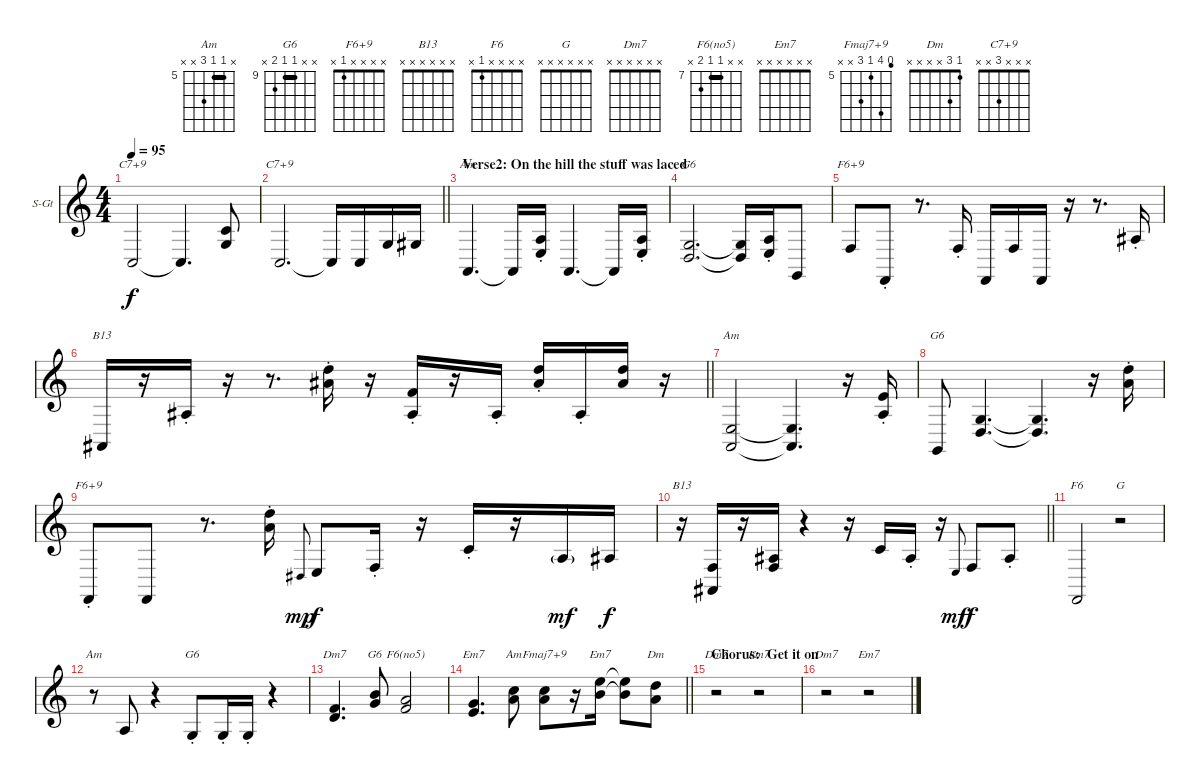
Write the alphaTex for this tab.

\bracketExtendMode groupsimilarinstruments
\firstSystemTrackNameOrientation horizontal
\otherSystemsTrackNameOrientation horizontal
\track ("Clavi L hand" "S-Gt") {instrument clavinet}
\staff {score}
\tuning (C3 G2 D2 A1 E1 B0)
\displaytranspose 12
\chord ("Am" x x x 4294967294 x x) {firstfret 4294967295 showfingering false}
\chord ("G6" x 4294967294 4294967294 x x x) {firstfret 4294967295 showfingering false}
\chord ("F6+9" x x 3 x x x)
\chord ("B13" x x x 1 x x)
\chord ("Am" x x 2 x 5 x)
\chord ("G6" x x x x 3 x)
\chord ("F6+9" x x x x 1 x)
\chord ("B13" x x x x x x)
\chord ("F6" x x x x 1 x)
\chord ("G" x x x x x x)
\chord ("Am" x x x x x x)
\chord ("G6" x 4294967294 x x x x) {firstfret 4294967295 showfingering false}
\chord ("Dm7" 2 x x x x x) {firstfret 2}
\chord ("G6" x x 9 9 10 x) {firstfret 9 barre 9}
\chord ("F6(no5)" x x 7 7 8 x) {firstfret 7 barre 7}
\chord ("Em7" x 3 4 5 x x)
\chord ("Am" x 5 5 7 x x) {firstfret 5 barre 5}
\chord ("Fmaj7+9" 4 8 5 7 x x) {firstfret 5}
\chord ("Em7" 7 8 7 x x x) {firstfret 7 barre 7}
\chord ("Dm" 1 3 x x x x)
\chord ("C7+9" x x x 3 x x)
\chord ("Dm7" x x x x x x)
\chord ("Em7" x x x x x x)
\ts (4 4)
\tempo 95
\clef g2
\ks c
3.4.2{ch "C7+9" dy f} 3.4{t}.4{d} (0.1 0.2).8 |
\barLineRight lightlight
3.4.2{d ch "C7+9"} 3.4{t}.16 3.4.16 0.2.16 1.2.16 |
\section ("" "Verse2: On the hill the stuff was laced")
0.4.4{d ch "Am"} 0.4{t}.16 (2.2 2.3{st}).16 0.4.4{d} 0.4{t}.16 (2.2{st} 2.3{st}).16 |
(0.2 0.3).2{d ch "G6"} (0.2{t} 0.3{t}).16 (2.2 2.3{st}).16 3.5.8 |
3.3.8{ch "F6+9"} 1.5{st}.8 r.8{d} 3.3{st}.16 1.5.16 3.3.16 1.5.16 r.16 r.8{d} 3.2{st}.16 |
\barLineRight lightlight
1.4.16{ch "B13"} r.16 3.2{st}.16 r.16 r.8{d} (10.1{st} 19.2{st}).16 r.16 (5.1{st} 3.2{st}).16 r.16 3.2{st}.16 (10.1{st} 19.2{st}).16 3.2{st}.16 (10.1 19.2).16 r.16 |
(2.3 5.5).2{ch "Am"} (2.3{t} 5.5{t}).4{d} r.16 (4.1{st} 2.2{st}).16 |
3.5.8{ch "G6"} (0.2 0.3).4{d} (0.2{t} 0.3{t}).4{d} r.16 (9.1 19.2{st}).16 |
1.5{st}.8{ch "F6+9"} 1.5.8 r.8{d} (9.1 19.2{st}).16 1.3.8{gr onbeat dy mp} 2.3.8{dy f} 3.3{st}.16 r.16 5.2{st}.16 r.16 2.2{g}.16{dy mf} 3.2.16{dy f} |
\barLineRight lightlight
r.16{ch "B13"} (3.3 1.4).16 r.16 (8.3 8.4).16 r.4 r.16 0.1.16 3.2{st}.16 r.16 2.3.8{gr onbeat dy mf} 3.3.8{dy f} 3.2{st}.8 |
1.5.2{ch "F6"} r.2{ch "G"} |
r.8{ch "Am"} 2.2.8 r.4 0.2{st}.8{ch "G6"} 0.2{st}.16 0.2{st}.16 r.4 |
(2.1 15.3).4{d ch "Dm7"} (11.1 12.2).8{ch "G6"} (9.1 10.2).2{ch "F6(no5)"} |
\barLineRight lightlight
(12.2 14.3).4{d ch "Em7"} (12.1 14.2).8{ch "Am"} (9.1 17.2).8{ch "Fmaj7+9"} r.16 (11.1 21.2).16{ch "Em7"} (11.1{t} 21.2{t}).8 (14.1 19.3).8{ch "Dm"} |
\section ("" "Chorus:  Get it on")
r.2{ch "Dm7"} r.2{ch "Em7"} |
r.2{ch "Dm7"} r.2{ch "Em7"}
